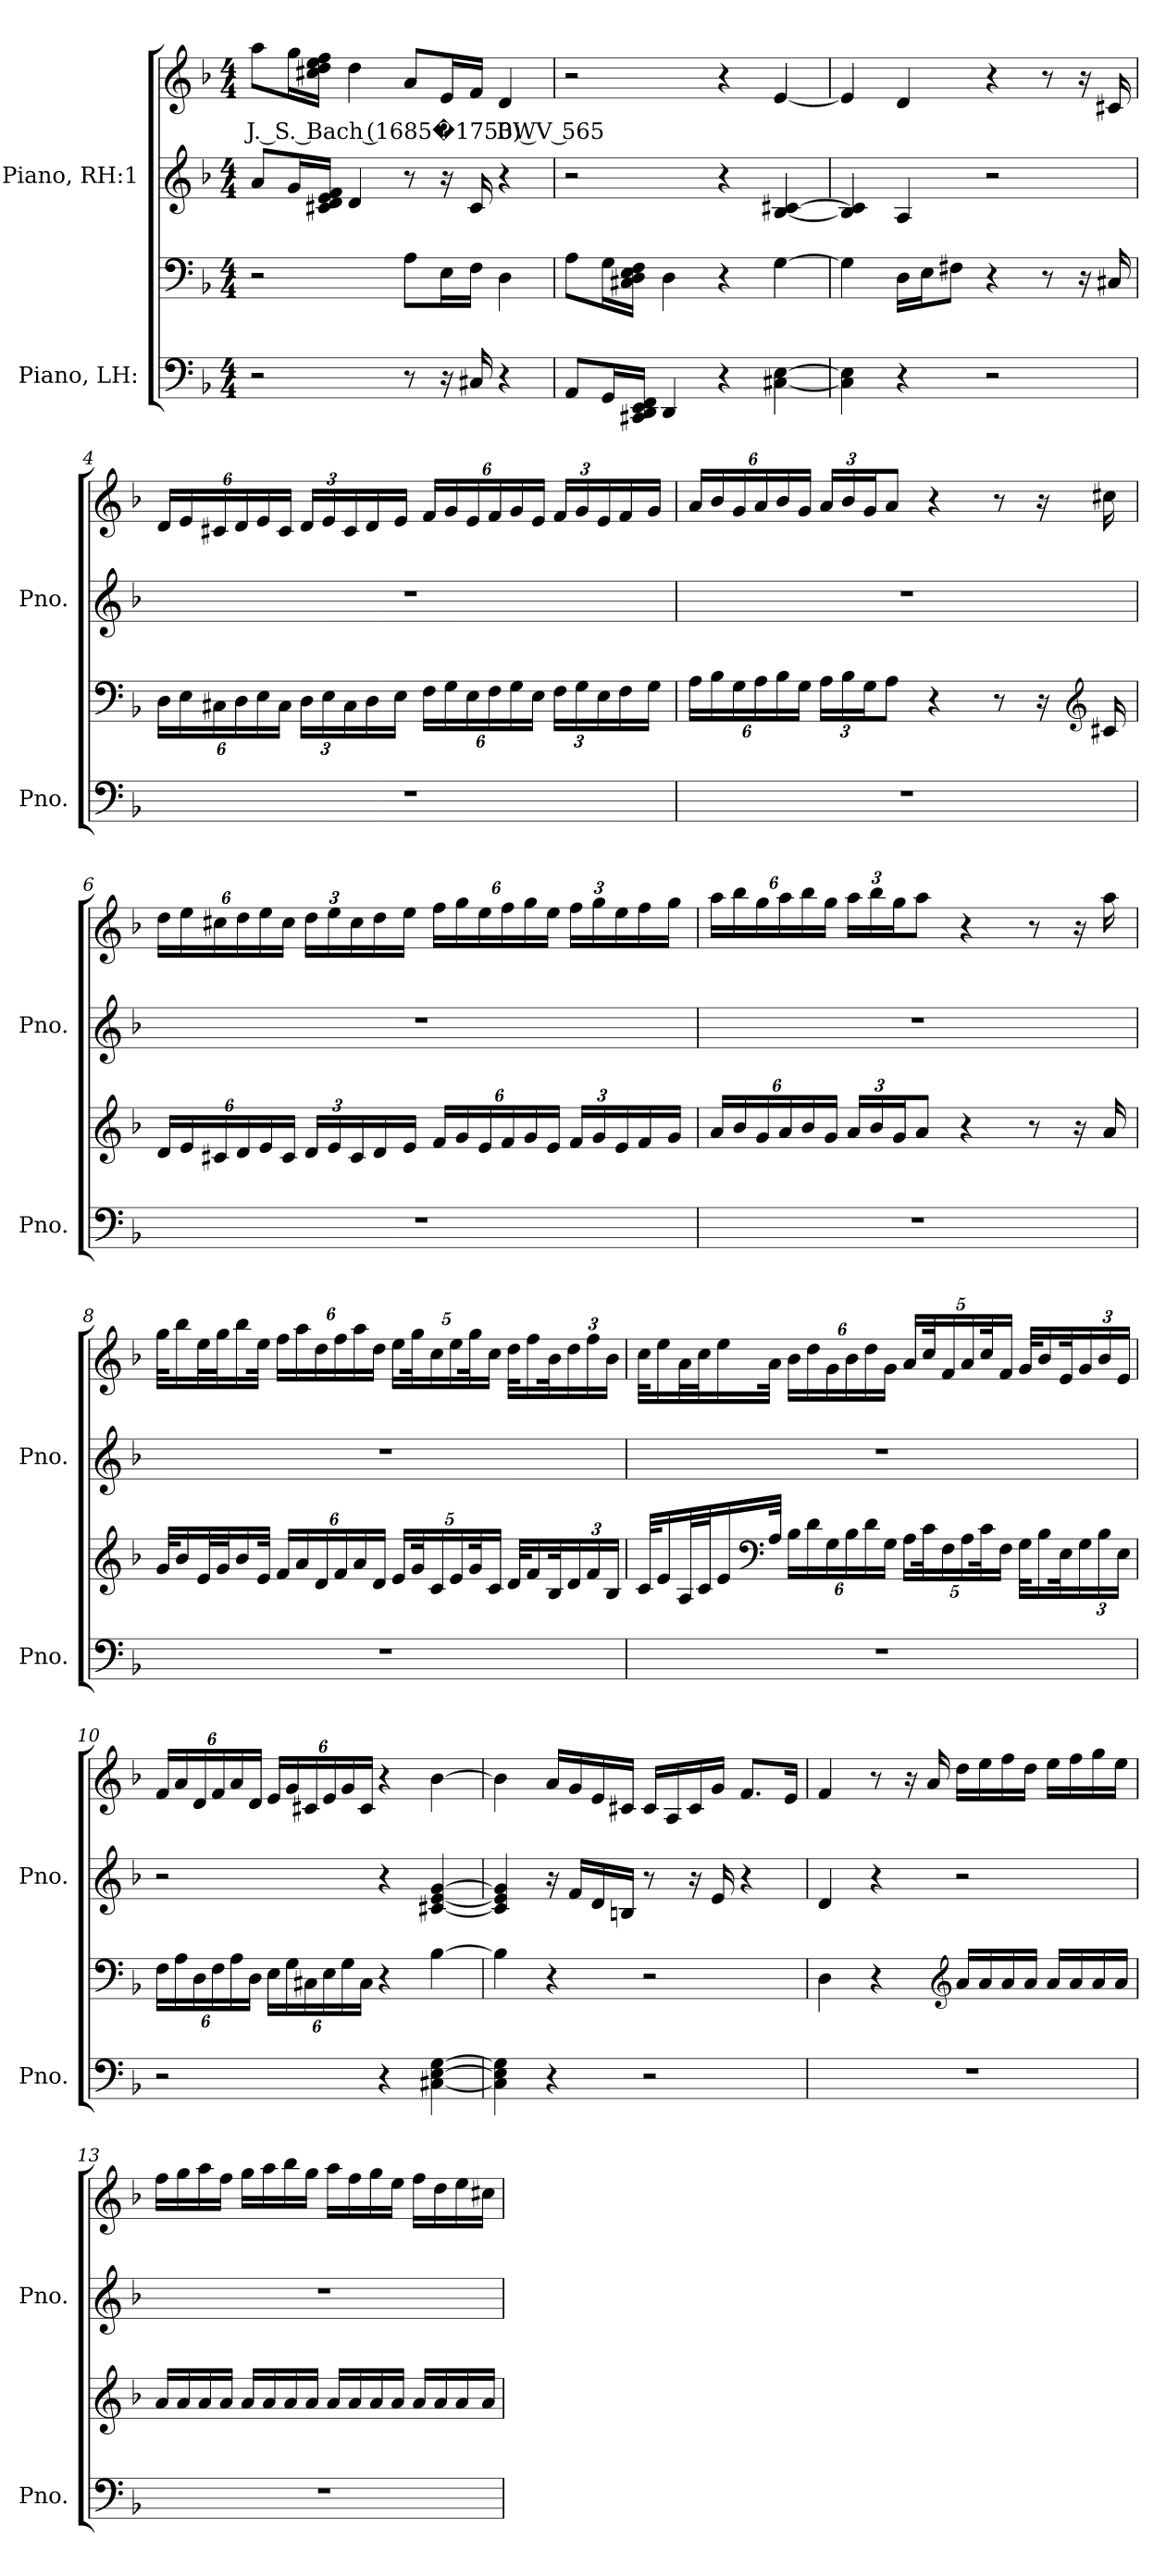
**kern	**kern	**kern	**kern	**text
*part2	*part2	*part1	*part1	*part1
*staff4	*staff3	*staff2	*staff1	*staff1
*I"Piano, LH:	*	*I"Piano, RH:1	*	*
*I'Pno.	*	*I'Pno.	*	*
*clefF4	*clefF4	*clefG2	*clefG2	*
*k[b-]	*k[b-]	*k[b-]	*k[b-]	*
*M4/4	*M4/4	*M4/4	*M4/4	*
*MM60	*MM60	*MM60	*MM60	*
=1	=1	=1	=1	=1
!	!	!	!	!LO:LY:b
2r	2r	8a/L	8aa\L	J. S. Bach (1685�1750) BWV 565
.	.	16g/L	16gg\L	.
.	.	16c#X/ 16d/ 16e/ 16f/JJ	16cc#X\ 16dd\ 16ee\ 16ff\JJ	.
.	.	4d/	4dd\	.
8r	8A\L	8r	8a/L	.
16r	16E\L	16r	16e/L	.
16C#X/	16F\JJ	16c#/	16f/JJ	.
4r	4D\	4r	4d/	.
!!LO:LB:g=z
=2	=2	=2	=2	=2
8AA/L	8A\L	2r	2r	.
16GG/L	16G\L	.	.	.
16CC#X/ 16DD/ 16EE/ 16FF/JJ	16C#X\ 16D\ 16E\ 16F\JJ	.	.	.
4DD/	4D\	.	.	.
4r	4r	4r	4r	.
[4C#X\ [4E\	[4G\	[4B-/ [4c#X/	[4e/	.
=3	=3	=3	=3	=3
4C#\] 4E\]	4G\]	4B-/] 4c#/]	4e/]	.
4r	16D\LL	4A/	4d/	.
.	16E\J	.	.	.
.	8F#X\J	.	.	.
2r	4r	2r	4r	.
.	8r	.	8r	.
.	16r	.	16r	.
.	16C#X/	.	16c#X/	.
!!LO:LB:g=z
=4	=4	=4	=4	=4
*	*Xbrackettup	*	*Xbrackettup	*
1r	24D\LL	1r	24d/LL	.
.	24E\	.	24e/	.
.	24C#X\	.	24c#X/	.
.	24D\	.	24d/	.
.	24E\	.	24e/	.
.	24C#\JJ	.	24c#/JJ	.
.	24D\LL	.	24d/LL	.
.	24E\	.	24e/	.
.	24C#\	.	24c#/	.
.	16D\	.	16d/	.
.	16E\JJ	.	16e/JJ	.
.	24F\LL	.	24f/LL	.
.	24G\	.	24g/	.
.	24E\	.	24e/	.
.	24F\	.	24f/	.
.	24G\	.	24g/	.
.	24E\JJ	.	24e/JJ	.
.	24F\LL	.	24f/LL	.
.	24G\	.	24g/	.
.	24E\	.	24e/	.
.	16F\	.	16f/	.
.	16G\JJ	.	16g/JJ	.
=5	=5	=5	=5	=5
1r	24A\LL	1r	24a/LL	.
.	24B-\	.	24b-/	.
.	24G\	.	24g/	.
.	24A\	.	24a/	.
.	24B-\	.	24b-/	.
.	24G\JJ	.	24g/JJ	.
.	24A\LL	.	24a/LL	.
.	24B-\	.	24b-/	.
.	24G\J	.	24g/J	.
.	8A\J	.	8a/J	.
.	4r	.	4r	.
.	8r	.	8r	.
.	16r	.	16r	.
*	*clefG2	*	*	*
.	16c#X/	.	16cc#X\	.
!!LO:PB:g=z
=6	=6	=6	=6	=6
1r	24d/LL	1r	24dd\LL	.
.	24e/	.	24ee\	.
.	24c#X/	.	24cc#X\	.
.	24d/	.	24dd\	.
.	24e/	.	24ee\	.
.	24c#/JJ	.	24cc#\JJ	.
.	24d/LL	.	24dd\LL	.
.	24e/	.	24ee\	.
.	24c#/	.	24cc#\	.
.	16d/	.	16dd\	.
.	16e/JJ	.	16ee\JJ	.
.	24f/LL	.	24ff\LL	.
.	24g/	.	24gg\	.
.	24e/	.	24ee\	.
.	24f/	.	24ff\	.
.	24g/	.	24gg\	.
.	24e/JJ	.	24ee\JJ	.
.	24f/LL	.	24ff\LL	.
.	24g/	.	24gg\	.
.	24e/	.	24ee\	.
.	16f/	.	16ff\	.
.	16g/JJ	.	16gg\JJ	.
=7	=7	=7	=7	=7
1r	24a/LL	1r	24aa\LL	.
.	24b-/	.	24bb-\	.
.	24g/	.	24gg\	.
.	24a/	.	24aa\	.
.	24b-/	.	24bb-\	.
.	24g/JJ	.	24gg\JJ	.
.	24a/LL	.	24aa\LL	.
.	24b-/	.	24bb-\	.
.	24g/J	.	24gg\J	.
.	8a/J	.	8aa\J	.
.	4r	.	4r	.
.	8r	.	8r	.
.	16r	.	16r	.
.	16a/	.	16aa\	.
!!LO:LB:g=z
=8	=8	=8	=8	=8
1r	32g/KLL	1r	32gg\KLL	.
.	16b-/	.	16bb-\	.
.	32e/L	.	32ee\L	.
.	32g/J	.	32gg\J	.
.	16b-/	.	16bb-\	.
.	32e/JJk	.	32ee\JJk	.
.	24f/LL	.	24ff\LL	.
.	24a/	.	24aa\	.
.	24d/	.	24dd\	.
.	24f/	.	24ff\	.
.	24a/	.	24aa\	.
.	24d/JJ	.	24dd\JJ	.
.	20e/LL	.	20ee\LL	.
.	40g/K	.	40gg\K	.
.	20c/	.	20cc\	.
.	20e/	.	20ee\	.
.	40g/K	.	40gg\K	.
.	20c/JJ	.	20cc\JJ	.
.	32d/KLL	.	32dd\KLL	.
.	16f/	.	16ff\	.
.	32B-/K	.	32b-\K	.
.	24d/	.	24dd\	.
.	24f/	.	24ff\	.
.	24B-/JJ	.	24b-\JJ	.
!!LO:LB:g=z
=9	=9	=9	=9	=9
1r	32c/KLL	1r	32cc\KLL	.
.	16e/	.	16ee\	.
.	32A/L	.	32a\L	.
.	32c/J	.	32cc\J	.
.	16e/	.	16ee\	.
*	*clefF4	*	*	*
.	32A/JJk	.	32a\JJk	.
.	24B-\LL	.	24b-\LL	.
.	24d\	.	24dd\	.
.	24G\	.	24g\	.
.	24B-\	.	24b-\	.
.	24d\	.	24dd\	.
.	24G\JJ	.	24g\JJ	.
.	20A\LL	.	20a/LL	.
.	40c\K	.	40cc/K	.
.	20F\	.	20f/	.
.	20A\	.	20a/	.
.	40c\K	.	40cc/K	.
.	20F\JJ	.	20f/JJ	.
.	32G\KLL	.	32g/KLL	.
.	16B-\	.	16b-/	.
.	32E\K	.	32e/K	.
.	24G\	.	24g/	.
.	24B-\	.	24b-/	.
.	24E\JJ	.	24e/JJ	.
=10	=10	=10	=10	=10
2r	24F\LL	2r	24f/LL	.
.	24A\	.	24a/	.
.	24D\	.	24d/	.
.	24F\	.	24f/	.
.	24A\	.	24a/	.
.	24D\JJ	.	24d/JJ	.
.	24E\LL	.	24e/LL	.
.	24G\	.	24g/	.
.	24C#X\	.	24c#X/	.
.	24E\	.	24e/	.
.	24G\	.	24g/	.
.	24C#\JJ	.	24c#/JJ	.
4r	4r	4r	4r	.
[4C#X\ [4E\ [4G\	[4B-\	[4c#X/ [4e/ [4g/	[4b-\	.
!!LO:PB:g=z
=11	=11	=11	=11	=11
4C#\] 4E\] 4G\]	4B-\]	4c#/] 4e/] 4g/]	4b-\]	.
4r	4r	16r	16a/LL	.
.	.	16f/LL	16g/	.
.	.	16d/	16e/	.
.	.	16Bn/JJ	16c#X/JJ	.
2r	2r	8r	16c#/LL	.
.	.	.	16A/	.
.	.	16r	16c#/	.
.	.	16e/	16g/JJ	.
.	.	4r	8.f/L	.
.	.	.	16e/Jk	.
=12	=12	=12	=12	=12
1r	4D\	4d/	4f/	.
.	4r	4r	8r	.
.	.	.	16r	.
.	.	.	16a/	.
*	*clefG2	*	*	*
.	16a/LL	2r	16dd\LL	.
.	16a/	.	16ee\	.
.	16a/	.	16ff\	.
.	16a/JJ	.	16dd\JJ	.
.	16a/LL	.	16ee\LL	.
.	16a/	.	16ff\	.
.	16a/	.	16gg\	.
.	16a/JJ	.	16ee\JJ	.
!!LO:LB:g=z
=13	=13	=13	=13	=13
1r	16a/LL	1r	16ff\LL	.
.	16a/	.	16gg\	.
.	16a/	.	16aa\	.
.	16a/JJ	.	16ff\JJ	.
.	16a/LL	.	16gg\LL	.
.	16a/	.	16aa\	.
.	16a/	.	16bb-\	.
.	16a/JJ	.	16gg\JJ	.
.	16a/LL	.	16aa\LL	.
.	16a/	.	16ff\	.
.	16a/	.	16gg\	.
.	16a/JJ	.	16ee\JJ	.
.	16a/LL	.	16ff\LL	.
.	16a/	.	16dd\	.
.	16a/	.	16ee\	.
.	16a/JJ	.	16cc#X\JJ	.
=	=	=	=	=
*-	*-	*-	*-	*-
